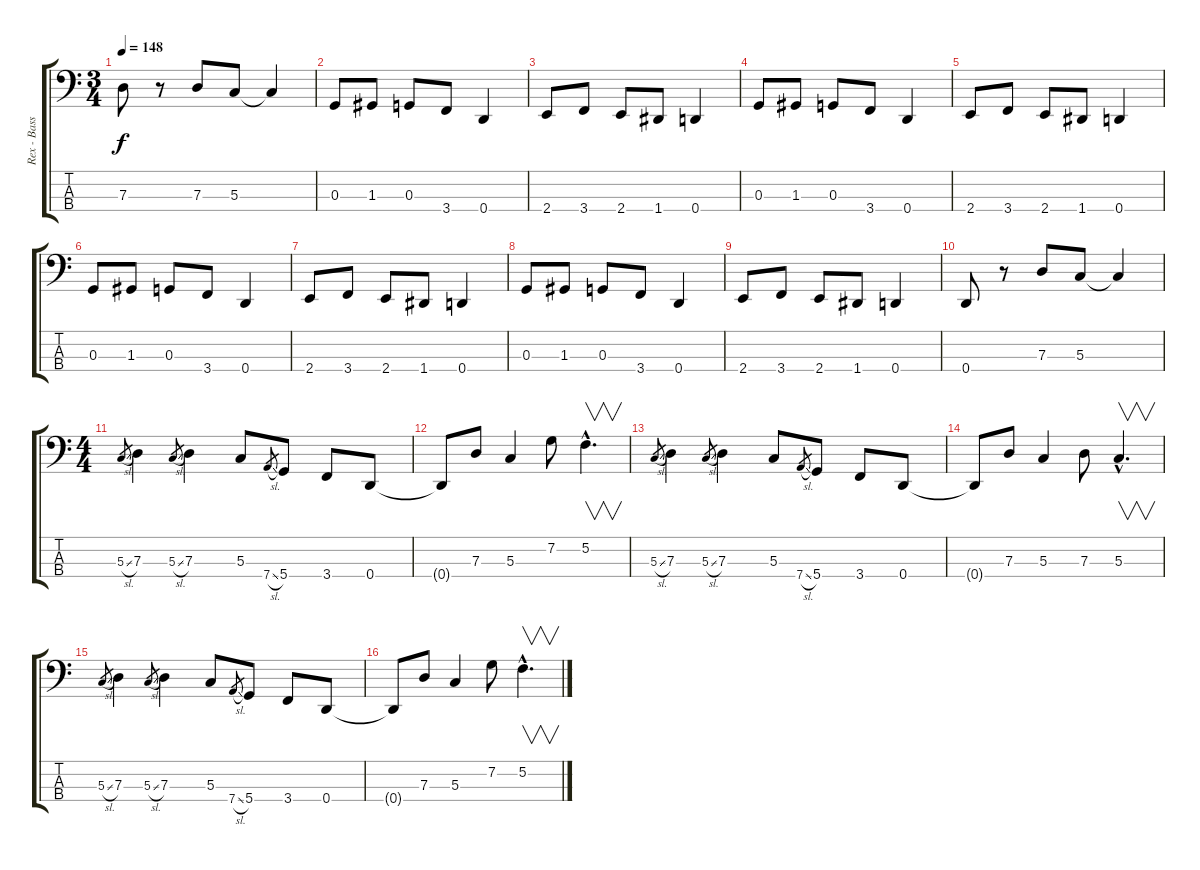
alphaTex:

\track ("Rex - Bass" "Rex - Bass") {instrument electricbasspick}
\staff {score tabs}
\tuning (F2 C2 G1 D1) {hide}
\ts (3 4)
\tempo 148
\clef f4
\ks c
7.3.8{dy f} r.8 7.3.8 5.3.8 5.3{t}.4 |
0.3.8 1.3.8 0.3.8 3.4.8 0.4.4 |
2.4.8 3.4.8 2.4.8 1.4.8 0.4.4 |
0.3.8 1.3.8 0.3.8 3.4.8 0.4.4 |
2.4.8 3.4.8 2.4.8 1.4.8 0.4.4 |
0.3.8 1.3.8 0.3.8 3.4.8 0.4.4 |
2.4.8 3.4.8 2.4.8 1.4.8 0.4.4 |
0.3.8 1.3.8 0.3.8 3.4.8 0.4.4 |
2.4.8 3.4.8 2.4.8 1.4.8 0.4.4 |
0.4.8 r.8 7.3.8 5.3.8 5.3{t}.4 |
\ts (4 4)
5.3{sl}.8{gr} 7.3.4 5.3{sl}.8{gr} 7.3.4 5.3.8 7.4{sl}.8{gr} 5.4.8 3.4.8 0.4.8 |
0.4{t}.8 7.3.8 5.3.4 7.2.8 5.2{hac}.4{v d} |
5.3{sl}.8{gr} 7.3.4 5.3{sl}.8{gr} 7.3.4 5.3.8 7.4{sl}.8{gr} 5.4.8 3.4.8 0.4.8 |
0.4{t}.8 7.3.8 5.3.4 7.3.8 5.3{hac}.4{v d} |
5.3{sl}.8{gr} 7.3.4 5.3{sl}.8{gr} 7.3.4 5.3.8 7.4{sl}.8{gr} 5.4.8 3.4.8 0.4.8 |
0.4{t}.8 7.3.8 5.3.4 7.2.8 5.2{hac}.4{v d}
